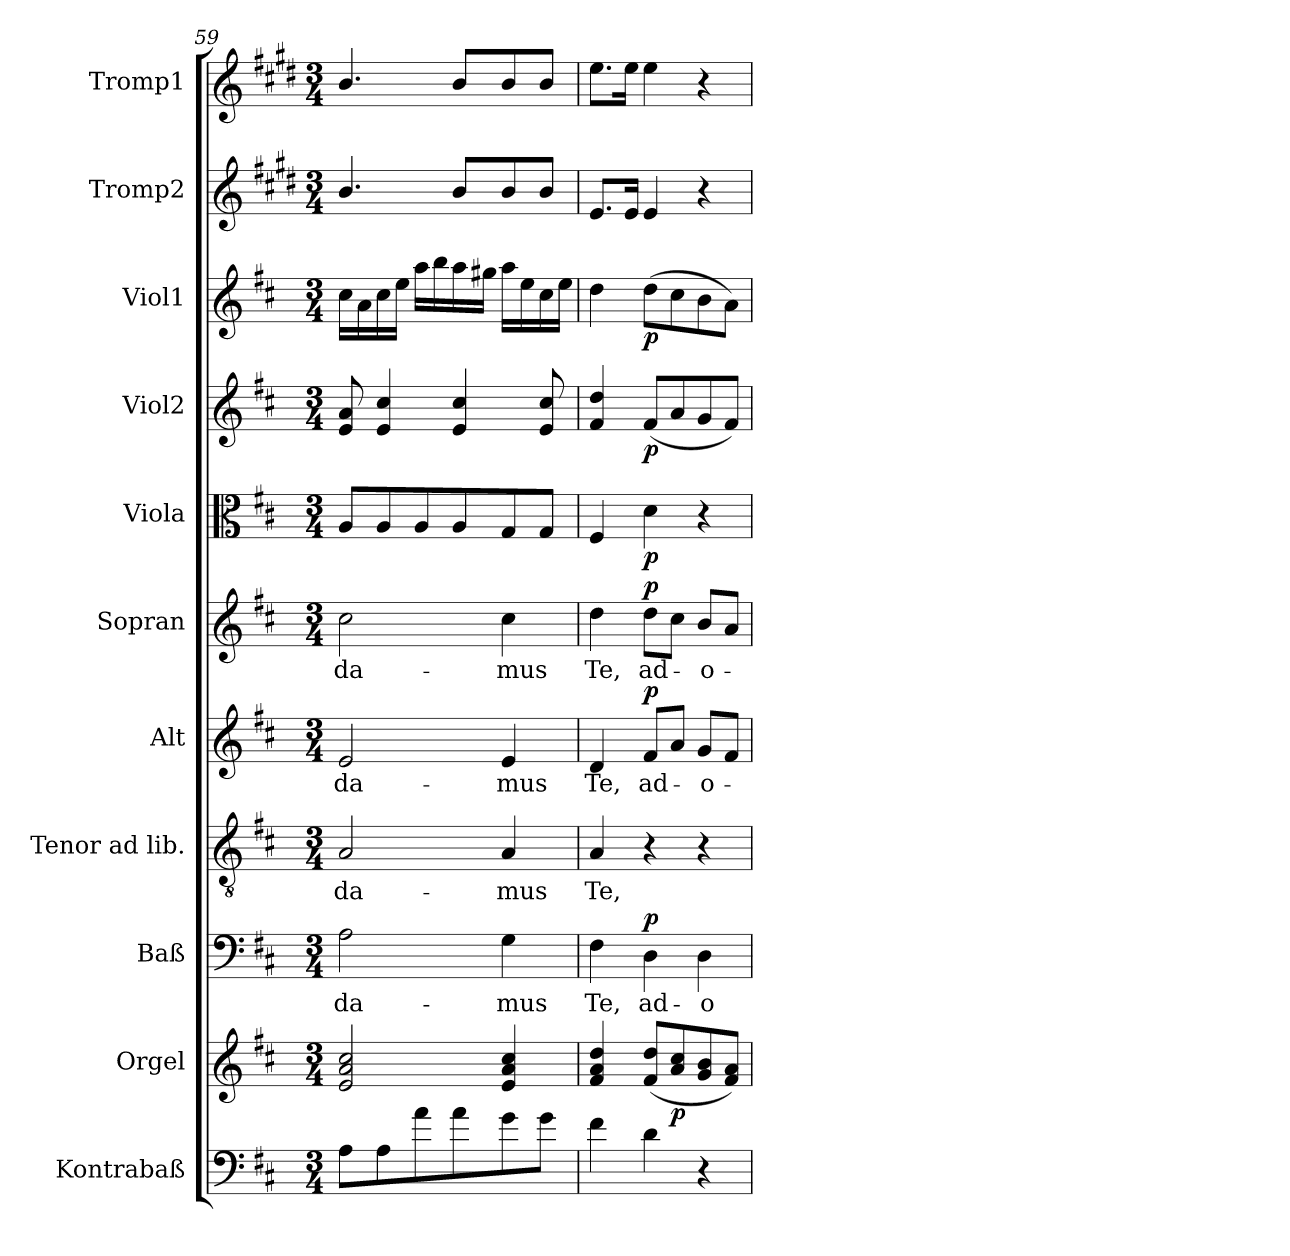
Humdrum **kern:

**kern	**kern	**dynam	**kern	**text	**dynam	**kern	**text	**kern	**text	**dynam	**kern	**text	**dynam	**kern	**dynam	**kern	**dynam	**kern	**dynam	**kern	**kern
*part11	*part10	*part10	*part9	*part9	*part9	*part8	*part8	*part7	*part7	*part7	*part6	*part6	*part6	*part5	*part5	*part4	*part4	*part3	*part3	*part2	*part1
*staff11	*staff10	*staff10	*staff9	*staff9	*staff9	*staff8	*staff8	*staff7	*staff7	*staff7	*staff6	*staff6	*staff6	*staff5	*staff5	*staff4	*staff4	*staff3	*staff3	*staff2	*staff1
*I"Kontrabaß	*I"Orgel	*	*I"Baß	*	*	*I"Tenor ad lib.	*	*I"Alt	*	*	*I"Sopran	*	*	*I"Viola	*	*I"Viol2	*	*I"Viol1	*	*I"Tromp2	*I"Tromp1
*	*	*	*	*	*	*	*	*	*	*	*	*	*	*I'Vla	*	*	*	*	*	*	*
!!LO:PB:g=z
*clefF4	*clefG2	*	*clefF4	*	*	*clefGv2	*	*clefG2	*	*	*clefG2	*	*	*clefC3	*	*clefG2	*	*clefG2	*	*clefG2	*clefG2
*ITrd7c12	*	*	*	*	*	*	*	*	*	*	*	*	*	*	*	*	*	*	*	*ITrd1c2	*ITrd1c2
*k[f#c#]	*k[f#c#]	*	*k[f#c#]	*	*	*k[f#c#]	*	*k[f#c#]	*	*	*k[f#c#]	*	*	*k[f#c#]	*	*k[f#c#]	*	*k[f#c#]	*	*k[f#c#]	*k[f#c#]
*D:	*D:	*	*D:	*	*	*D:	*	*D:	*	*	*D:	*	*	*D:	*	*D:	*	*D:	*	*D:	*D:
*M3/4	*M3/4	*	*M3/4	*	*	*M3/4	*	*M3/4	*	*	*M3/4	*	*	*M3/4	*	*M3/4	*	*M3/4	*	*M3/4	*M3/4
=59	=59	=59	=59	=59	=59	=59	=59	=59	=59	=59	=59	=59	=59	=59	=59	=59	=59	=59	=59	=59	=59
!	!	!	!	!LO:LY:b	!	!	!LO:LY:b	!	!LO:LY:b	!	!	!LO:LY:b	!	!	!	!	!	!	!	!	!
8AA\L	2e/ 2a/ 2cc#/	.	2A\	-da-	.	2A/	-da-	2e/	-da-	.	2cc#\	-da-	.	8A/L	.	8e/ 8a/	.	16cc#\LL	.	4.a/	4.a/
.	.	.	.	.	.	.	.	.	.	.	.	.	.	.	.	.	.	16a\	.	.	.
8AA\	.	.	.	.	.	.	.	.	.	.	.	.	.	8A/	.	4e/ 4cc#/	.	16cc#\	.	.	.
.	.	.	.	.	.	.	.	.	.	.	.	.	.	.	.	.	.	16ee\JJ	.	.	.
8A\	.	.	.	.	.	.	.	.	.	.	.	.	.	8A/	.	.	.	16aa\LL	.	.	.
.	.	.	.	.	.	.	.	.	.	.	.	.	.	.	.	.	.	16bb\	.	.	.
8A\	.	.	.	.	.	.	.	.	.	.	.	.	.	8A/	.	4e/ 4cc#/	.	16aa\	.	8a/L	8a/L
.	.	.	.	.	.	.	.	.	.	.	.	.	.	.	.	.	.	16gg#X\JJ	.	.	.
!	!	!	!	!LO:LY:b	!	!	!LO:LY:b	!	!LO:LY:b	!	!	!LO:LY:b	!	!	!	!	!	!	!	!	!
8G\	4e/ 4a/ 4cc#/	.	4G\	-mus	.	4A/	-mus	4e/	-mus	.	4cc#\	-mus	.	8G/	.	.	.	16aa\LL	.	8a/	8a/
.	.	.	.	.	.	.	.	.	.	.	.	.	.	.	.	.	.	16ee\	.	.	.
8G\J	.	.	.	.	.	.	.	.	.	.	.	.	.	8G/J	.	8e/ 8cc#/	.	16cc#\	.	8a/J	8a/J
.	.	.	.	.	.	.	.	.	.	.	.	.	.	.	.	.	.	16ee\JJ	.	.	.
=60	=60	=60	=60	=60	=60	=60	=60	=60	=60	=60	=60	=60	=60	=60	=60	=60	=60	=60	=60	=60	=60
!	!	!	!	!LO:LY:b	!	!	!LO:LY:b	!	!LO:LY:b	!	!	!LO:LY:b	!	!	!	!	!	!	!	!	!
4F#\	4f#/ 4a/ 4dd/	.	4F#\	Te,	.	4A/	Te,	4d/	Te,	.	4dd\	Te,	.	4F#/	.	4f#/ 4dd/	.	4dd\	.	8.d/L	8.dd\L
.	.	.	.	.	.	.	.	.	.	.	.	.	.	.	.	.	.	.	.	16d/Jk	16dd\Jk
!	!	!	!	!LO:LY:b	!LO:DY:a	!	!	!	!LO:LY:b	!LO:DY:a	!	!LO:LY:b	!LO:DY:a	!	!LO:DY:b	!	!LO:DY:b	!	!LO:DY:b	!	!
4D\	(<8f#/ 8dd/L	.	4D\	ad-	p	4r	.	8f#/L	ad-	p	8dd\L	ad-	p	4d\	p	(<8f#/L	p	(>8dd\L	p	4d/	4dd\
!	!	!LO:DY:b	!	!	!	!	!	!	!	!	!	!	!	!	!	!	!	!	!	!	!
.	8a/ 8cc#/	p	.	.	.	.	.	8a/J	.	.	8cc#\J	.	.	.	.	8a/	.	8cc#\	.	.	.
!	!	!	!	!LO:LY:b	!	!	!	!	!LO:LY:b	!	!	!LO:LY:b	!	!	!	!	!	!	!	!	!
4r	8g/ 8b/	.	4D\	-o-	.	4r	.	8g/L	-o-	.	8b/L	-o-	.	4r	.	8g/	.	8b\	.	4r	4r
.	8f#/ 8a/J)	.	.	.	.	.	.	8f#/J	.	.	8a/J	.	.	.	.	8f#/J)	.	8a\J)	.	.	.
=	=	=	=	=	=	=	=	=	=	=	=	=	=	=	=	=	=	=	=	=	=
*-	*-	*-	*-	*-	*-	*-	*-	*-	*-	*-	*-	*-	*-	*-	*-	*-	*-	*-	*-	*-	*-
